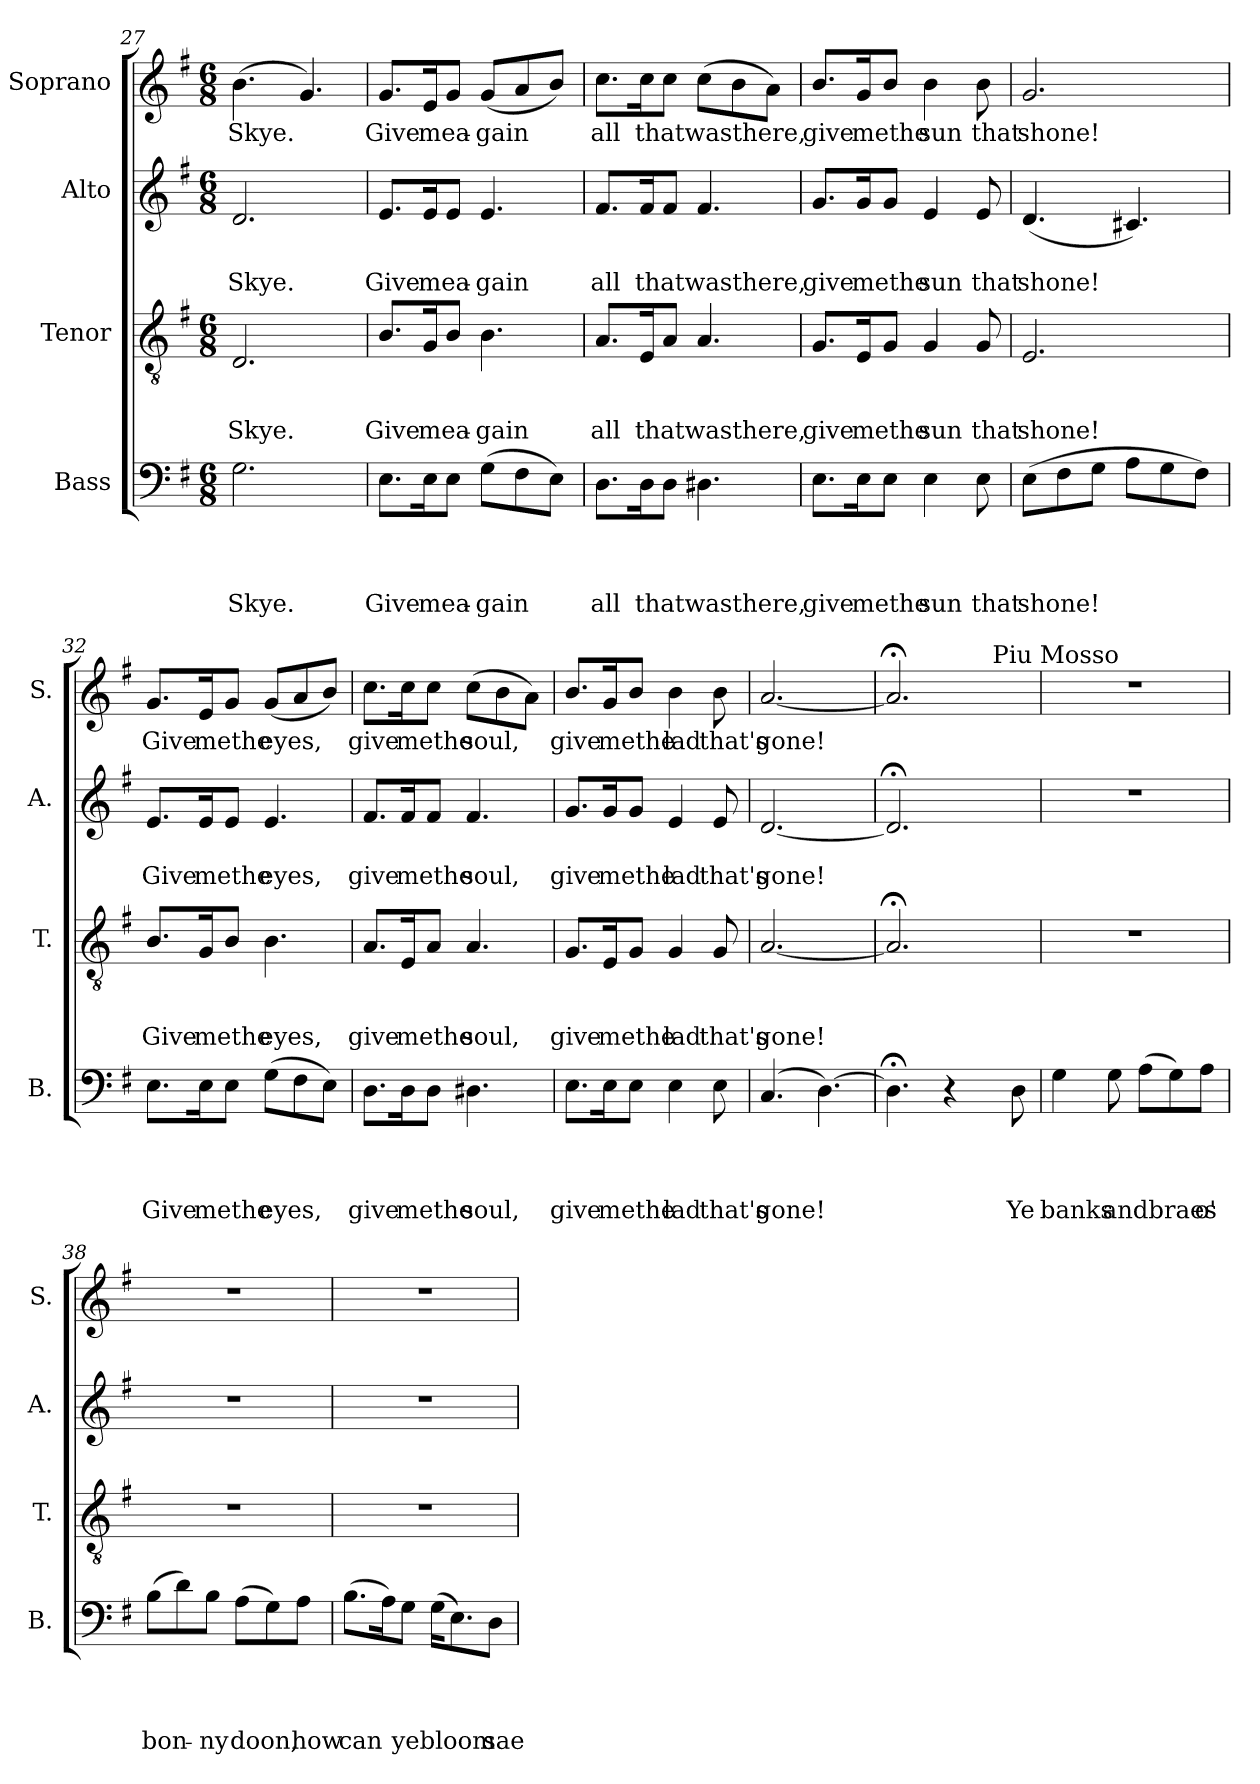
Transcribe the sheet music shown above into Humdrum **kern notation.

**kern	**text	**text	**text	**text	**kern	**text	**text	**text	**kern	**text	**text	**kern	**text
*part4	*part4	*part4	*part4	*part4	*part3	*part3	*part3	*part3	*part2	*part2	*part2	*part1	*part1
*staff4	*staff4	*staff4	*staff4	*staff4	*staff3	*staff3	*staff3	*staff3	*staff2	*staff2	*staff2	*staff1	*staff1
*I"Bass	*	*	*	*	*I"Tenor	*	*	*	*I"Alto	*	*	*I"Soprano	*
*I'B.	*	*	*	*	*I'T.	*	*	*	*I'A.	*	*	*I'S.	*
*clefF4	*	*	*	*	*clefGv2	*	*	*	*clefG2	*	*	*clefG2	*
*k[f#]	*	*	*	*	*k[f#]	*	*	*	*k[f#]	*	*	*k[f#]	*
*G:	*	*	*	*	*G:	*	*	*	*G:	*	*	*G:	*
*M6/8	*	*	*	*	*M6/8	*	*	*	*M6/8	*	*	*M6/8	*
=27	=27	=27	=27	=27	=27	=27	=27	=27	=27	=27	=27	=27	=27
!	!	!	!	!LO:LY:b	!	!	!	!LO:LY:b	!	!	!LO:LY:b	!	!LO:LY:b
2.G\	.	.	.	Skye.	2.D/	.	.	Skye.	2.d/	.	Skye.	(>4.b\	Skye.
.	.	.	.	.	.	.	.	.	.	.	.	4.g/)	.
!!LO:LB:g=z
=28	=28	=28	=28	=28	=28	=28	=28	=28	=28	=28	=28	=28	=28
!	!	!	!	!LO:LY:b	!	!	!	!LO:LY:b	!	!	!LO:LY:b	!	!LO:LY:b
8.E\L	.	.	.	Give	8.B/L	.	.	Give	8.e/L	.	Give	8.g/L	Give
!	!	!	!	!LO:LY:b	!	!	!	!LO:LY:b	!	!	!LO:LY:b	!	!LO:LY:b
16E\k	.	.	.	mea-	16G/k	.	.	mea-	16e/k	.	mea-	16e/k	mea-
8E\J	.	.	.	.	8B/J	.	.	.	8e/J	.	.	8g/J	.
!	!	!	!	!LO:LY:b	!	!	!	!LO:LY:b	!	!	!LO:LY:b	!	!LO:LY:b
(>8G\L	.	.	.	-gain	4.B\	.	.	-gain	4.e/	.	-gain	(<8g/L	-gain
8F#\	.	.	.	.	.	.	.	.	.	.	.	8a/	.
8E\J)	.	.	.	.	.	.	.	.	.	.	.	8b/J)	.
=29	=29	=29	=29	=29	=29	=29	=29	=29	=29	=29	=29	=29	=29
!	!	!	!	!LO:LY:b	!	!	!	!LO:LY:b	!	!	!LO:LY:b	!	!LO:LY:b
8.D\L	.	.	.	all	8.A/L	.	.	all	8.f#/L	.	all	8.cc\L	all
!	!	!	!	!LO:LY:b	!	!	!	!LO:LY:b	!	!	!LO:LY:b	!	!LO:LY:b
16D\k	.	.	.	thatwasthere,	16E/k	.	.	thatwasthere,	16f#/k	.	thatwasthere,	16cc\k	thatwasthere,
8D\J	.	.	.	.	8A/J	.	.	.	8f#/J	.	.	8cc\J	.
4.D#X\	.	.	.	.	4.A/	.	.	.	4.f#/	.	.	(>8cc\L	.
.	.	.	.	.	.	.	.	.	.	.	.	8b\	.
.	.	.	.	.	.	.	.	.	.	.	.	8a\J)	.
=30	=30	=30	=30	=30	=30	=30	=30	=30	=30	=30	=30	=30	=30
!	!	!	!	!LO:LY:b	!	!	!	!LO:LY:b	!	!	!LO:LY:b	!	!LO:LY:b
8.E\L	.	.	.	give	8.G/L	.	.	give	8.g/L	.	give	8.b/L	give
!	!	!	!	!LO:LY:b	!	!	!	!LO:LY:b	!	!	!LO:LY:b	!	!LO:LY:b
16E\k	.	.	.	methe	16E/k	.	.	methe	16g/k	.	methe	16g/k	methe
8E\J	.	.	.	.	8G/J	.	.	.	8g/J	.	.	8b/J	.
!	!	!	!	!LO:LY:b	!	!	!	!LO:LY:b	!	!	!LO:LY:b	!	!LO:LY:b
4E\	.	.	.	sun	4G/	.	.	sun	4e/	.	sun	4b\	sun
!	!	!	!	!LO:LY:b	!	!	!	!LO:LY:b	!	!	!LO:LY:b	!	!LO:LY:b
8E\	.	.	.	that	8G/	.	.	that	8e/	.	that	8b\	that
=31	=31	=31	=31	=31	=31	=31	=31	=31	=31	=31	=31	=31	=31
!	!	!	!	!LO:LY:b	!	!	!	!LO:LY:b	!	!	!LO:LY:b	!	!LO:LY:b
(>8E\L	.	.	.	shone!	2.E/	.	.	shone!	(<4.d/	.	shone!	2.g/	shone!
8F#\	.	.	.	.	.	.	.	.	.	.	.	.	.
8G\J	.	.	.	.	.	.	.	.	.	.	.	.	.
8A\L	.	.	.	.	.	.	.	.	4.c#X/)	.	.	.	.
8G\	.	.	.	.	.	.	.	.	.	.	.	.	.
8F#\J)	.	.	.	.	.	.	.	.	.	.	.	.	.
!!LO:PB:g=z
=32	=32	=32	=32	=32	=32	=32	=32	=32	=32	=32	=32	=32	=32
!	!	!	!	!LO:LY:b	!	!	!	!LO:LY:b	!	!	!LO:LY:b	!	!LO:LY:b
8.E\L	.	.	.	Give	8.B/L	.	.	Give	8.e/L	.	Give	8.g/L	Give
!	!	!	!	!LO:LY:b	!	!	!	!LO:LY:b	!	!	!LO:LY:b	!	!LO:LY:b
16E\k	.	.	.	methe	16G/k	.	.	methe	16e/k	.	methe	16e/k	methe
8E\J	.	.	.	.	8B/J	.	.	.	8e/J	.	.	8g/J	.
!	!	!	!	!LO:LY:b	!	!	!	!LO:LY:b	!	!	!LO:LY:b	!	!LO:LY:b
(>8G\L	.	.	.	eyes,	4.B\	.	.	eyes,	4.e/	.	eyes,	(<8g/L	eyes,
8F#\	.	.	.	.	.	.	.	.	.	.	.	8a/	.
8E\J)	.	.	.	.	.	.	.	.	.	.	.	8b/J)	.
=33	=33	=33	=33	=33	=33	=33	=33	=33	=33	=33	=33	=33	=33
!	!	!	!	!LO:LY:b	!	!	!	!LO:LY:b	!	!	!LO:LY:b	!	!LO:LY:b
8.D\L	.	.	.	give	8.A/L	.	.	give	8.f#/L	.	give	8.cc\L	give
!	!	!	!	!LO:LY:b	!	!	!	!LO:LY:b	!	!	!LO:LY:b	!	!LO:LY:b
16D\k	.	.	.	methe	16E/k	.	.	methe	16f#/k	.	methe	16cc\k	methe
8D\J	.	.	.	.	8A/J	.	.	.	8f#/J	.	.	8cc\J	.
!	!	!	!	!LO:LY:b	!	!	!	!LO:LY:b	!	!	!LO:LY:b	!	!LO:LY:b
4.D#X\	.	.	.	soul,	4.A/	.	.	soul,	4.f#/	.	soul,	(>8cc\L	soul,
.	.	.	.	.	.	.	.	.	.	.	.	8b\	.
.	.	.	.	.	.	.	.	.	.	.	.	8a\J)	.
=34	=34	=34	=34	=34	=34	=34	=34	=34	=34	=34	=34	=34	=34
!	!	!	!	!LO:LY:b	!	!	!	!LO:LY:b	!	!	!LO:LY:b	!	!LO:LY:b
8.E\L	.	.	.	give	8.G/L	.	.	give	8.g/L	.	give	8.b/L	give
!	!	!	!	!LO:LY:b	!	!	!	!LO:LY:b	!	!	!LO:LY:b	!	!LO:LY:b
16E\k	.	.	.	methe	16E/k	.	.	methe	16g/k	.	methe	16g/k	methe
8E\J	.	.	.	.	8G/J	.	.	.	8g/J	.	.	8b/J	.
!	!	!	!	!LO:LY:b	!	!	!	!LO:LY:b	!	!	!LO:LY:b	!	!LO:LY:b
4E\	.	.	.	lad	4G/	.	.	lad	4e/	.	lad	4b\	lad
!	!	!	!	!LO:LY:b	!	!	!	!LO:LY:b	!	!	!LO:LY:b	!	!LO:LY:b
8E\	.	.	.	that's	8G/	.	.	that's	8e/	.	that's	8b\	that's
=35	=35	=35	=35	=35	=35	=35	=35	=35	=35	=35	=35	=35	=35
!	!	!	!	!LO:LY:b	!	!	!	!LO:LY:b	!	!	!LO:LY:b	!	!LO:LY:b
(4.C/	.	.	.	gone!	[<2.A/	.	.	gone!	[<2.d/	.	gone!	[<2.a/	gone!
[<4.D\)	.	.	.	.	.	.	.	.	.	.	.	.	.
!!LO:LB:g=z
=36	=36	=36	=36	=36	=36	=36	=36	=36	=36	=36	=36	=36	=36
*	*	*	*	*	*	*	*	*	*	*	*	*^	*
4.D;<\]	.	.	.	.	2.A;/]	.	.	.	2.d;/]	.	.	2.a;/]	2ryy	.
4r	.	.	.	.	.	.	.	.	.	.	.	.	.	.
.	.	.	.	.	.	.	.	.	.	.	.	.	16ryy	.
!	!	!	!	!	!	!	!	!	!	!	!	!	!LO:TX:a:t=Piu Mosso	!
.	.	.	.	.	.	.	.	.	.	.	.	.	8.ryy	.
!	!	!	!	!LO:LY:b	!	!	!	!	!	!	!	!	!	!
8D\	.	.	.	Ye	.	.	.	.	.	.	.	.	.	.
=37	=37	=37	=37	=37	=37	=37	=37	=37	=37	=37	=37	=37	=37	=37
!	!	!	!	!LO:LY:b	!LO:N:vis=1	!	!	!	!LO:N:vis=1	!	!	!LO:N:vis=1	!	!
*	*	*	*	*	*	*	*	*	*	*	*	*v	*v	*
4G\	.	.	.	banks	2.r	.	.	.	2.r	.	.	2.r	.
!	!	!	!	!LO:LY:b	!	!	!	!	!	!	!	!	!
8G\	.	.	.	andbraes	.	.	.	.	.	.	.	.	.
(>8A\L	.	.	.	.	.	.	.	.	.	.	.	.	.
8G\)	.	.	.	.	.	.	.	.	.	.	.	.	.
!	!	!	!	!LO:LY:b	!	!	!	!	!	!	!	!	!
8A\J	.	.	.	o'	.	.	.	.	.	.	.	.	.
=38	=38	=38	=38	=38	=38	=38	=38	=38	=38	=38	=38	=38	=38
!	!	!	!	!LO:LY:b	!LO:N:vis=1	!	!	!	!LO:N:vis=1	!	!	!LO:N:vis=1	!
(>8B\L	.	.	.	bon-	2.r	.	.	.	2.r	.	.	2.r	.
8d\)	.	.	.	.	.	.	.	.	.	.	.	.	.
!	!	!	!	!LO:LY:b	!	!	!	!	!	!	!	!	!
8B\J	.	.	.	-ny	.	.	.	.	.	.	.	.	.
!	!	!	!	!LO:LY:b	!	!	!	!	!	!	!	!	!
(>8A\L	.	.	.	doon,	.	.	.	.	.	.	.	.	.
8G\)	.	.	.	.	.	.	.	.	.	.	.	.	.
!	!	!	!	!LO:LY:b	!	!	!	!	!	!	!	!	!
8A\J	.	.	.	how	.	.	.	.	.	.	.	.	.
=39	=39	=39	=39	=39	=39	=39	=39	=39	=39	=39	=39	=39	=39
!	!	!	!	!LO:LY:b	!LO:N:vis=1	!	!	!	!LO:N:vis=1	!	!	!LO:N:vis=1	!
(>8.B\L	.	.	.	can	2.r	.	.	.	2.r	.	.	2.r	.
16A\k)	.	.	.	.	.	.	.	.	.	.	.	.	.
!	!	!	!	!LO:LY:b	!	!	!	!	!	!	!	!	!
8G\J	.	.	.	yebloom	.	.	.	.	.	.	.	.	.
(>16G\KL	.	.	.	.	.	.	.	.	.	.	.	.	.
8.E\)	.	.	.	.	.	.	.	.	.	.	.	.	.
!	!	!	!	!LO:LY:b	!	!	!	!	!	!	!	!	!
8D\J	.	.	.	sae	.	.	.	.	.	.	.	.	.
=	=	=	=	=	=	=	=	=	=	=	=	=	=
*-	*-	*-	*-	*-	*-	*-	*-	*-	*-	*-	*-	*-	*-
